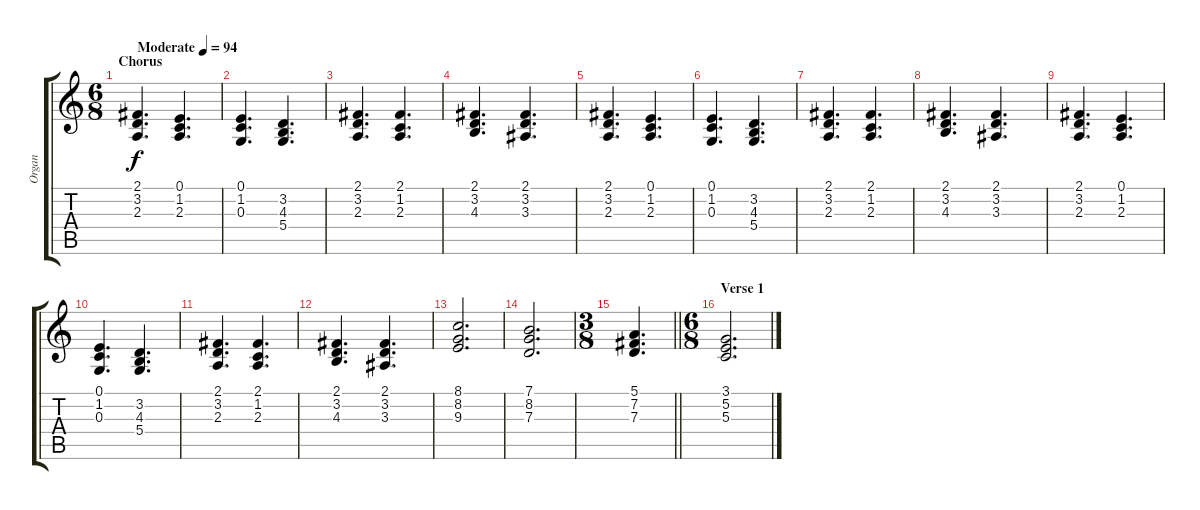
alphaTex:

\track ("Organ" "Organ") {instrument percussiveorgan}
\staff {score tabs}
\tuning (E4 B3 G3 D3 A2 E2) {hide}
\ts (6 8)
\section ("" "Chorus")
\tempo (94 "Moderate")
\clef g2
\ks c
(2.1 3.2 2.3).4{d dy f instrument percussiveorgan} (0.1 1.2 2.3).4{d} |
(0.1 1.2 0.3).4{d} (3.2 4.3 5.4).4{d} |
(2.1 3.2 2.3).4{d} (2.1 1.2 2.3).4{d} |
(2.1 3.2 4.3).4{d} (2.1 3.2 3.3).4{d} |
(2.1 3.2 2.3).4{d} (0.1 1.2 2.3).4{d} |
(0.1 1.2 0.3).4{d} (3.2 4.3 5.4).4{d} |
(2.1 3.2 2.3).4{d} (2.1 1.2 2.3).4{d} |
(2.1 3.2 4.3).4{d} (2.1 3.2 3.3).4{d} |
(2.1 3.2 2.3).4{d} (0.1 1.2 2.3).4{d} |
(0.1 1.2 0.3).4{d} (3.2 4.3 5.4).4{d} |
(2.1 3.2 2.3).4{d} (2.1 1.2 2.3).4{d} |
(2.1 3.2 4.3).4{d} (2.1 3.2 3.3).4{d} |
(8.1 8.2 9.3).2{d} |
(7.1 8.2 7.3).2{d} |
\ts (3 8)
\barLineRight lightlight
(5.1 7.2 7.3).4{d} |
\ts (6 8)
\section ("" "Verse 1")
(3.1 5.2 5.3).2{d}
